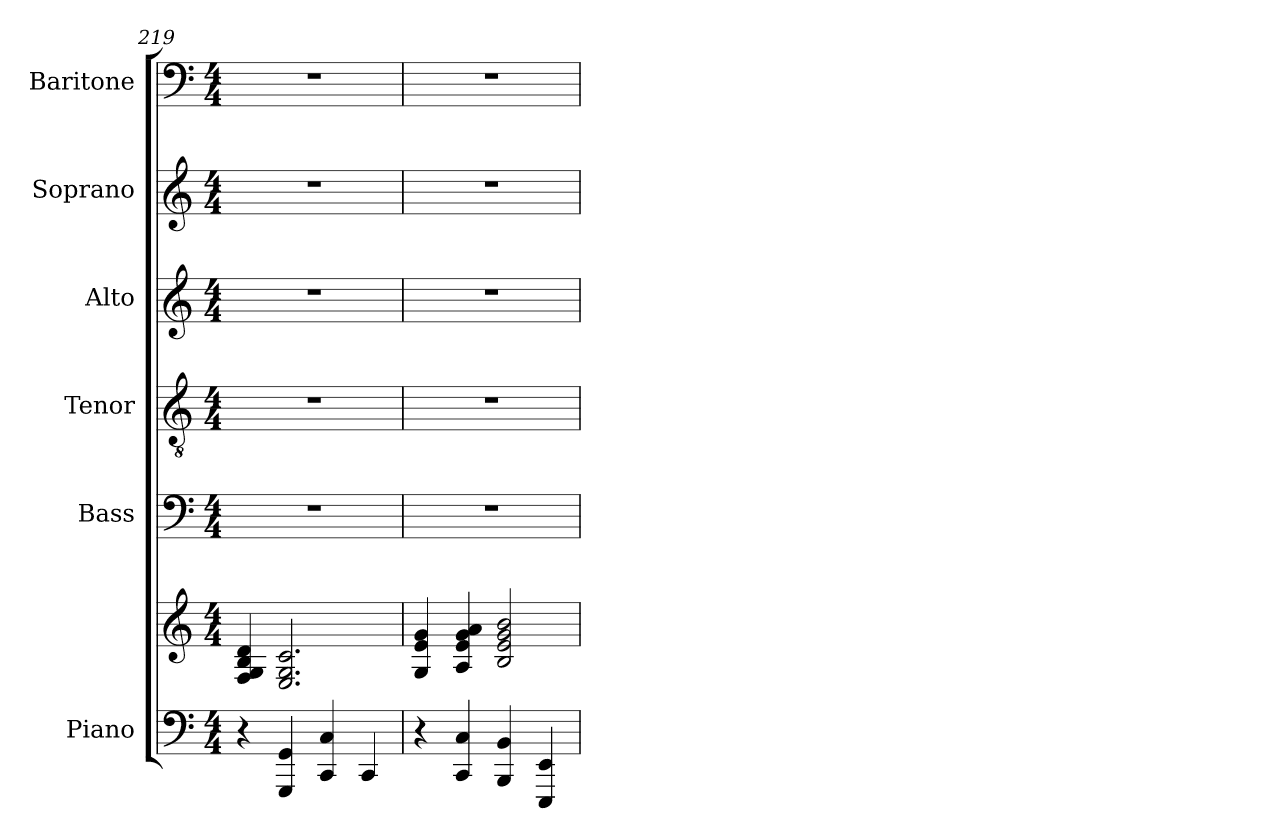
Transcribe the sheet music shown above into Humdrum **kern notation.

**kern	**kern	**kern	**kern	**kern	**kern	**kern
*part6	*part6	*part5	*part4	*part3	*part2	*part1
*staff7	*staff6	*staff5	*staff4	*staff3	*staff2	*staff1
*I"Piano	*	*I"Bass	*I"Tenor	*I"Alto	*I"Soprano	*I"Baritone
*	*	*I'B	*I'T	*I'A	*I'S	*
!!LO:PB:g=z
*clefF4	*clefG2	*clefF4	*clefGv2	*clefG2	*clefG2	*clefF4
*k[]	*k[]	*k[]	*k[]	*k[]	*k[]	*k[]
*M4/4	*M4/4	*M4/4	*M4/4	*M4/4	*M4/4	*M4/4
=219	=219	=219	=219	=219	=219	=219
*	*^	*	*	*	*	*
4r	4F/ 4G/ 4B/ 4d/	2ryy	1r	1r	1r	1r	1r
4GGG/ 4GG/	2.E/ 2.G/ 2.c/	.	.	.	.	.	.
4CC/ 4C/	.	2ryy	.	.	.	.	.
4CC/	.	.	.	.	.	.	.
=220	=220	=220	=220	=220	=220	=220	=220
4r	4G/ 4e/ 4g/	2ryy	1r	1r	1r	1r	1r
4CC/ 4C/	4A/ 4e/ 4g/ 4a/	.	.	.	.	.	.
4BBB/ 4BB/	2B/ 2e/ 2g/ 2b/	2ryy	.	.	.	.	.
4EEE/ 4EE/	.	.	.	.	.	.	.
*	*v	*v	*	*	*	*	*
=	=	=	=	=	=	=
*-	*-	*-	*-	*-	*-	*-
